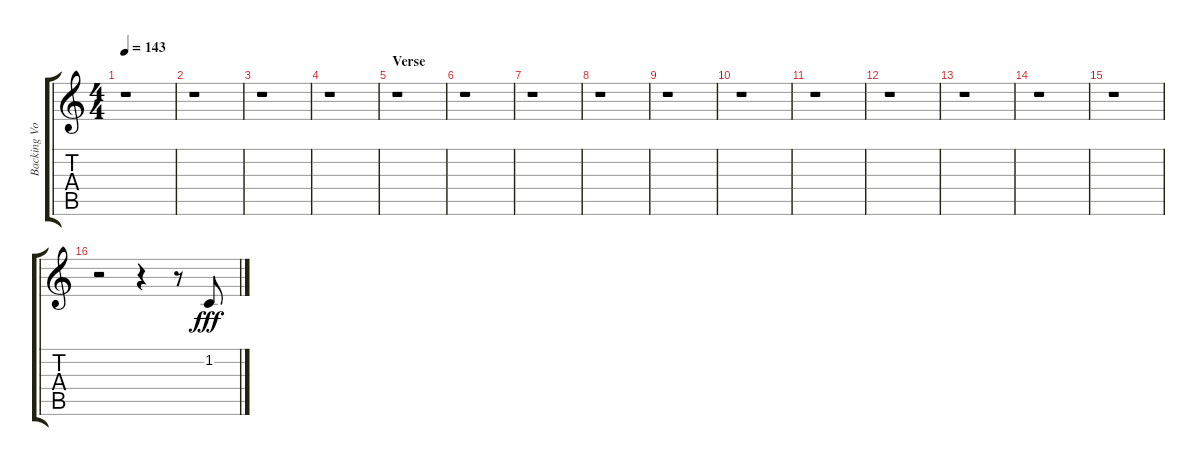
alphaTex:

\track ("Backing Vox" "Backing Vo") {instrument drawbarorgan}
\staff {score tabs}
\tuning (E4 B3 G3 D3 A2 E2) {hide}
\ts (4 4)
\tempo 143
\clef g2
\ks c
r.1{dy f} |
r.1 |
r.1 |
r.1 |
\section ("" "Verse")
r.1 |
r.1 |
r.1 |
r.1 |
r.1 |
r.1 |
r.1 |
r.1 |
r.1 |
r.1 |
r.1 |
r.2 r.4 r.8 1.2.8{dy fff}
